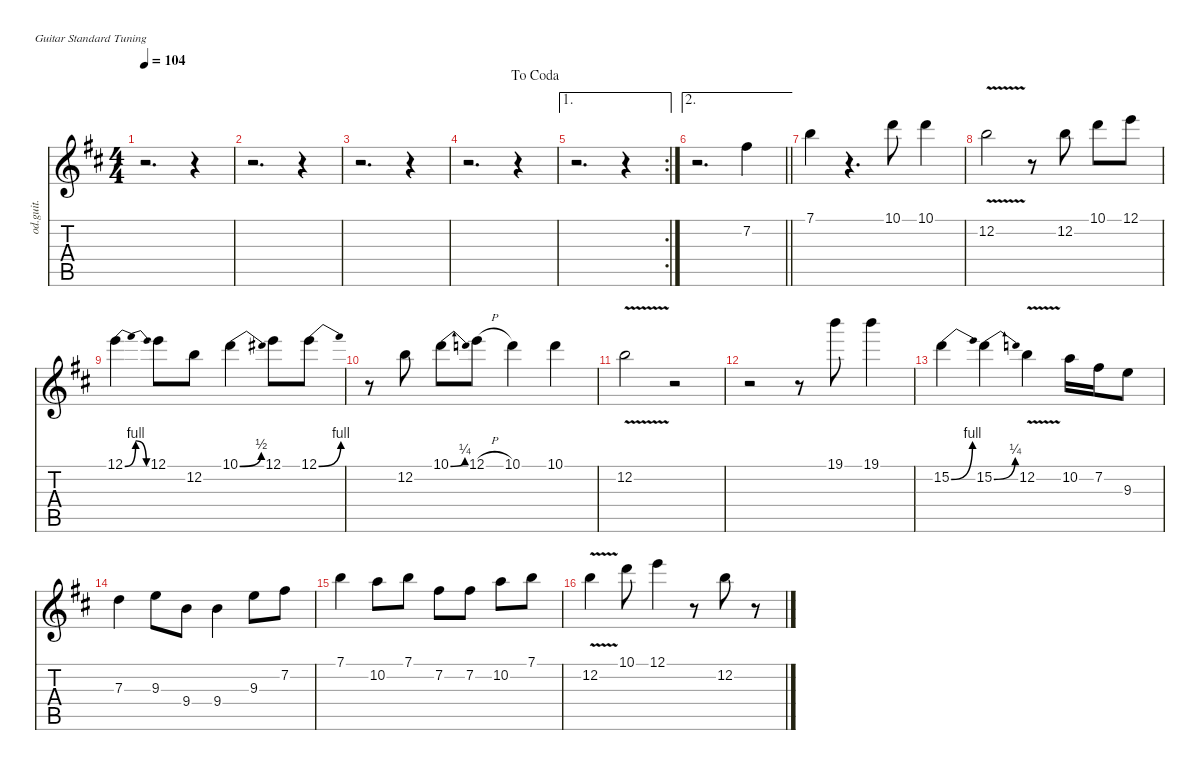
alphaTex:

\defaultSystemsLayout 4
\hideDynamics
\bracketExtendMode nobrackets
\otherSystemsTrackNameOrientation horizontal
\track ("Lead Guitar" "od.guit.") {instrument overdrivenguitar}
\staff {score tabs}
\tuning (E4 B3 G3 D3 A2 E2)
\ts (4 4)
\tempo 104
\clef g2
\ks d
r.2{d dy f beam Down} r.4{beam Down} |
r.2{d beam Down} r.4{beam Down} |
r.2{d beam Down} r.4{beam Down} |
\jump dacoda
r.2{d beam Down} r.4{beam Down} |
\ae 1
\rc 2
r.2{d beam Down} r.4{beam Down} |
\ae 2
\barLineRight lightlight
r.2{d beam Down} 7.2{acc #}.4{beam Down} |
7.1{acc forcenatural}.4{beam Down} r.4{d beam Down} 10.1{acc forcenatural}.8{beam Down} 10.1{acc forcenatural}.4{beam Down} |
12.2{v acc forcenatural}.2{beam Down} r.8{beam Down} 12.2{acc forcenatural}.8{beam Down} 10.1{acc forcenatural}.8{beam Down} 12.1{acc forcenatural}.8{beam Down} |
12.1{be (bendrelease 0 0 15 4 15 4 30 0) acc forcenatural}.4{beam Down} 12.1{acc forcenatural}.8{beam Down} 12.2{acc forcenatural}.8{beam Down} 10.1{be (bend 0 0 15 2) acc forcenatural}.4{beam Down} 12.1{acc forcenatural}.8{beam Down} 12.1{be (bend 0 0 15 4) acc forcenatural}.8{beam Down} |
r.8{beam Down} 12.2{acc forcenatural}.8{beam Down} 10.1{be (bend 0 0 15 1) acc forcenatural}.8{beam Down} 12.1{h acc forcenatural}.8{beam Down} 10.1{acc forcenatural}.4{beam Down} 10.1{acc forcenatural}.4{beam Down} |
12.2{v acc forcenatural}.2{beam Down} r.2{beam Down} |
r.2{beam Down} r.8{beam Down} 19.1{acc forcenatural}.8{beam Down} 19.1{acc forcenatural}.4{beam Down} |
15.2{be (bend 0 0 15 4) acc forcenatural}.4{beam Down} 15.2{be (bend 0 0 15 1) acc forcenatural}.4{beam Down} 12.2{v acc forcenatural}.4{beam Down} 10.2{acc forcenatural}.16{beam Down} 7.2{acc #}.16{beam Down} 9.3{acc forcenatural}.8{beam Down} |
7.3{acc forcenatural}.4{beam Down} 9.3{acc forcenatural}.8{beam Down} 9.4{acc forcenatural}.8{beam Down} 9.4{acc forcenatural}.4{beam Down} 9.3{acc forcenatural}.8{beam Down} 7.2{acc #}.8{beam Down} |
7.1{acc forcenatural}.4{beam Down} 10.2{acc forcenatural}.8{beam Down} 7.1{acc forcenatural}.8{beam Down} 7.2{acc #}.8{beam Down} 7.2{acc #}.8{beam Down} 10.2{acc forcenatural}.8{beam Down} 7.1{acc forcenatural}.8{beam Down} |
12.2{v acc forcenatural}.4{beam Down} 10.1{acc forcenatural}.8{beam Down} 12.1{acc forcenatural}.4{beam Down} r.8{beam Down} 12.2{acc forcenatural}.8{beam Down} r.8{beam Down}
